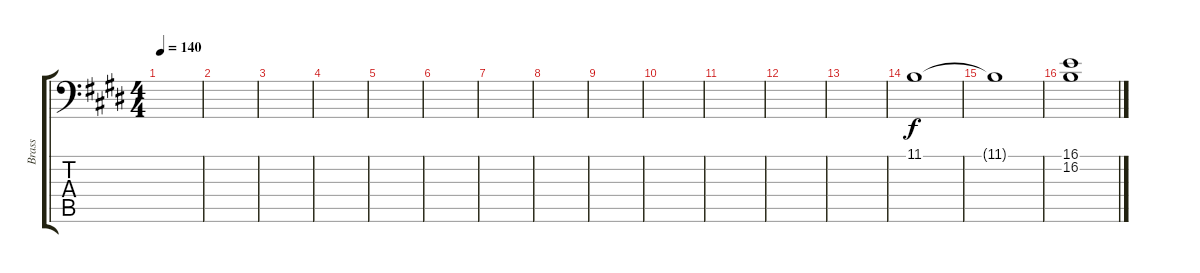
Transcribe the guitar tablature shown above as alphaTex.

\track ("Brass" "Brass") {instrument brasssection}
\staff {score tabs}
\tuning (C3 G2 D2 A1 E1 B0) {hide}
\ts (4 4)
\tempo 140
\clef f4
\ks e
|
|
|
|
|
|
|
|
|
|
|
|
|
11.1.1 |
11.1{t}.1 |
(16.1 16.2).1
